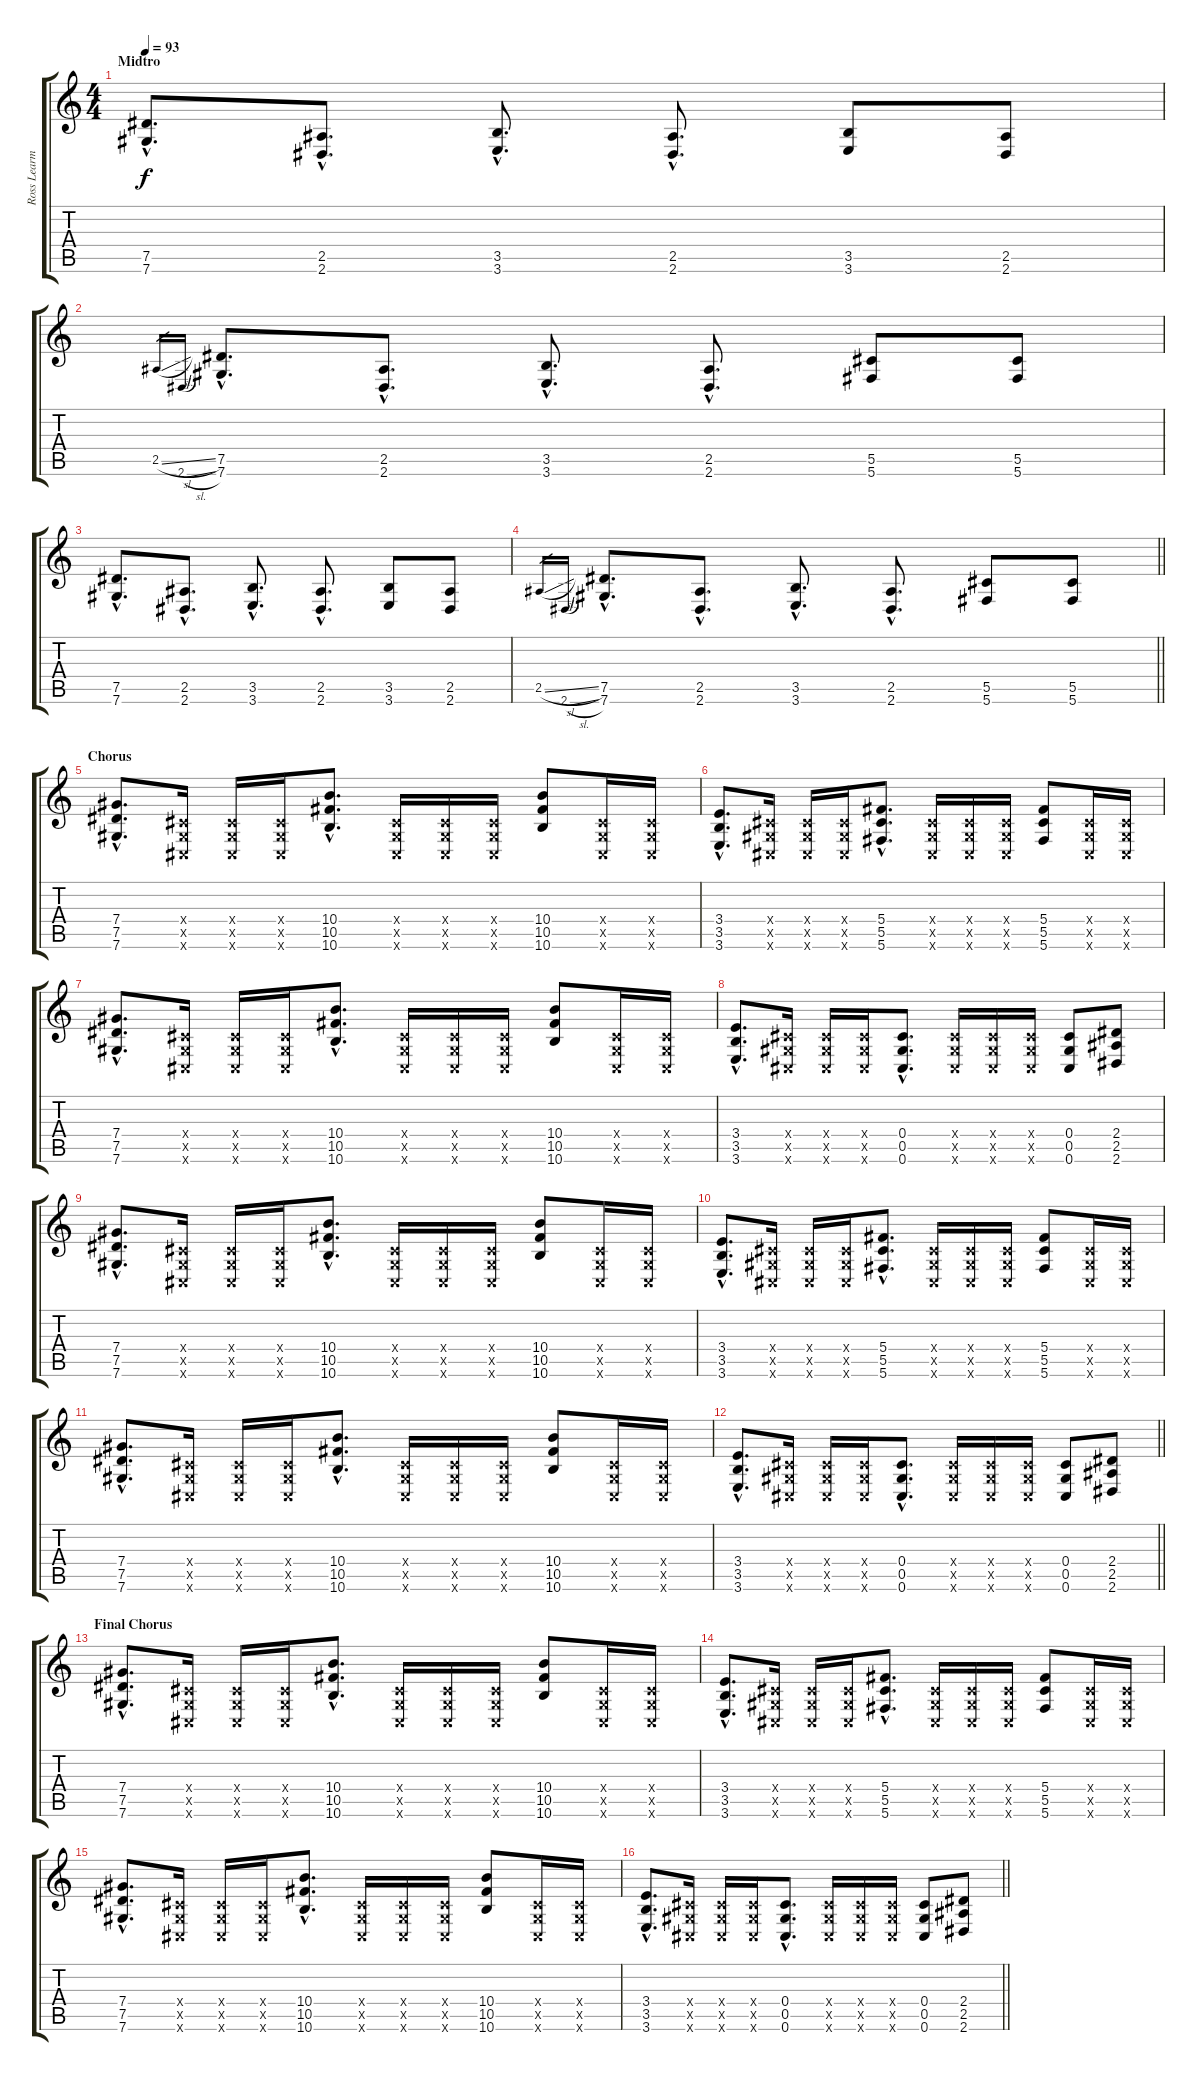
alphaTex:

\track ("Ross Learmonth (Rhythm Guitar)" "Ross Learm") {instrument acousticguitarsteel}
\staff {score tabs}
\tuning (Eb4 Bb3 Gb3 Db3 Ab2 Db2) {hide}
\ts (4 4)
\section ("" "Midtro")
\tempo 93
\clef g2
\ks c
(7.5{hac} 7.6{hac}).8{d dy f} (2.5{hac} 2.6{hac}).8{d} (3.5{hac} 3.6{hac}).8{d} (2.5{hac} 2.6{hac}).8{d} (3.5 3.6).8 (2.5 2.6).8 |
2.5{sl}.16{gr} 2.6{sl}.16{gr} (7.5{hac} 7.6{hac}).8{d} (2.5{hac} 2.6{hac}).8{d} (3.5{hac} 3.6{hac}).8{d} (2.5{hac} 2.6{hac}).8{d} (5.5 5.6).8 (5.5 5.6).8 |
(7.5{hac} 7.6{hac}).8{d} (2.5{hac} 2.6{hac}).8{d} (3.5{hac} 3.6{hac}).8{d} (2.5{hac} 2.6{hac}).8{d} (3.5 3.6).8 (2.5 2.6).8 |
\barLineRight lightlight
2.5{sl}.16{gr} 2.6{sl}.16{gr} (7.5{hac} 7.6{hac}).8{d} (2.5{hac} 2.6{hac}).8{d} (3.5{hac} 3.6{hac}).8{d} (2.5{hac} 2.6{hac}).8{d} (5.5 5.6).8 (5.5 5.6).8 |
\section ("" "Chorus")
(7.4{hac} 7.5{hac} 7.6{hac}).8{d} (0.4{x} 0.5{x} 0.6{x}).16 (0.4{x} 0.5{x} 0.6{x}).16 (0.4{x} 0.5{x} 0.6{x}).16 (10.4{hac} 10.5{hac} 10.6{hac}).8{d} (0.4{x} 0.5{x} 0.6{x}).16 (0.4{x} 0.5{x} 0.6{x}).16 (0.4{x} 0.5{x} 0.6{x}).16 (10.4 10.5 10.6).8 (0.4{x} 0.5{x} 0.6{x}).16 (0.4{x} 0.5{x} 0.6{x}).16 |
(3.4{hac} 3.5{hac} 3.6{hac}).8{d} (0.4{x} 0.5{x} 0.6{x}).16 (0.4{x} 0.5{x} 0.6{x}).16 (0.4{x} 0.5{x} 0.6{x}).16 (5.4{hac} 5.5{hac} 5.6{hac}).8{d} (0.4{x} 0.5{x} 0.6{x}).16 (0.4{x} 0.5{x} 0.6{x}).16 (0.4{x} 0.5{x} 0.6{x}).16 (5.4 5.5 5.6).8 (0.4{x} 0.5{x} 0.6{x}).16 (0.4{x} 0.5{x} 0.6{x}).16 |
(7.4{hac} 7.5{hac} 7.6{hac}).8{d} (0.4{x} 0.5{x} 0.6{x}).16 (0.4{x} 0.5{x} 0.6{x}).16 (0.4{x} 0.5{x} 0.6{x}).16 (10.4{hac} 10.5{hac} 10.6{hac}).8{d} (0.4{x} 0.5{x} 0.6{x}).16 (0.4{x} 0.5{x} 0.6{x}).16 (0.4{x} 0.5{x} 0.6{x}).16 (10.4 10.5 10.6).8 (0.4{x} 0.5{x} 0.6{x}).16 (0.4{x} 0.5{x} 0.6{x}).16 |
(3.4{hac} 3.5{hac} 3.6{hac}).8{d} (0.4{x} 0.5{x} 0.6{x}).16 (0.4{x} 0.5{x} 0.6{x}).16 (0.4{x} 0.5{x} 0.6{x}).16 (0.4{hac} 0.5{hac} 0.6{hac}).8{d} (0.4{x} 0.5{x} 0.6{x}).16 (0.4{x} 0.5{x} 0.6{x}).16 (0.4{x} 0.5{x} 0.6{x}).16 (0.4 0.5 0.6).8 (2.4 2.5 2.6).8 |
(7.4{hac} 7.5{hac} 7.6{hac}).8{d} (0.4{x} 0.5{x} 0.6{x}).16 (0.4{x} 0.5{x} 0.6{x}).16 (0.4{x} 0.5{x} 0.6{x}).16 (10.4{hac} 10.5{hac} 10.6{hac}).8{d} (0.4{x} 0.5{x} 0.6{x}).16 (0.4{x} 0.5{x} 0.6{x}).16 (0.4{x} 0.5{x} 0.6{x}).16 (10.4 10.5 10.6).8 (0.4{x} 0.5{x} 0.6{x}).16 (0.4{x} 0.5{x} 0.6{x}).16 |
(3.4{hac} 3.5{hac} 3.6{hac}).8{d} (0.4{x} 0.5{x} 0.6{x}).16 (0.4{x} 0.5{x} 0.6{x}).16 (0.4{x} 0.5{x} 0.6{x}).16 (5.4{hac} 5.5{hac} 5.6{hac}).8{d} (0.4{x} 0.5{x} 0.6{x}).16 (0.4{x} 0.5{x} 0.6{x}).16 (0.4{x} 0.5{x} 0.6{x}).16 (5.4 5.5 5.6).8 (0.4{x} 0.5{x} 0.6{x}).16 (0.4{x} 0.5{x} 0.6{x}).16 |
(7.4{hac} 7.5{hac} 7.6{hac}).8{d} (0.4{x} 0.5{x} 0.6{x}).16 (0.4{x} 0.5{x} 0.6{x}).16 (0.4{x} 0.5{x} 0.6{x}).16 (10.4{hac} 10.5{hac} 10.6{hac}).8{d} (0.4{x} 0.5{x} 0.6{x}).16 (0.4{x} 0.5{x} 0.6{x}).16 (0.4{x} 0.5{x} 0.6{x}).16 (10.4 10.5 10.6).8 (0.4{x} 0.5{x} 0.6{x}).16 (0.4{x} 0.5{x} 0.6{x}).16 |
\barLineRight lightlight
(3.4{hac} 3.5{hac} 3.6{hac}).8{d} (0.4{x} 0.5{x} 0.6{x}).16 (0.4{x} 0.5{x} 0.6{x}).16 (0.4{x} 0.5{x} 0.6{x}).16 (0.4{hac} 0.5{hac} 0.6{hac}).8{d} (0.4{x} 0.5{x} 0.6{x}).16 (0.4{x} 0.5{x} 0.6{x}).16 (0.4{x} 0.5{x} 0.6{x}).16 (0.4 0.5 0.6).8 (2.4 2.5 2.6).8 |
\section ("" "Final Chorus")
(7.4{hac} 7.5{hac} 7.6{hac}).8{d} (0.4{x} 0.5{x} 0.6{x}).16 (0.4{x} 0.5{x} 0.6{x}).16 (0.4{x} 0.5{x} 0.6{x}).16 (10.4{hac} 10.5{hac} 10.6{hac}).8{d} (0.4{x} 0.5{x} 0.6{x}).16 (0.4{x} 0.5{x} 0.6{x}).16 (0.4{x} 0.5{x} 0.6{x}).16 (10.4 10.5 10.6).8 (0.4{x} 0.5{x} 0.6{x}).16 (0.4{x} 0.5{x} 0.6{x}).16 |
(3.4{hac} 3.5{hac} 3.6{hac}).8{d} (0.4{x} 0.5{x} 0.6{x}).16 (0.4{x} 0.5{x} 0.6{x}).16 (0.4{x} 0.5{x} 0.6{x}).16 (5.4{hac} 5.5{hac} 5.6{hac}).8{d} (0.4{x} 0.5{x} 0.6{x}).16 (0.4{x} 0.5{x} 0.6{x}).16 (0.4{x} 0.5{x} 0.6{x}).16 (5.4 5.5 5.6).8 (0.4{x} 0.5{x} 0.6{x}).16 (0.4{x} 0.5{x} 0.6{x}).16 |
(7.4{hac} 7.5{hac} 7.6{hac}).8{d} (0.4{x} 0.5{x} 0.6{x}).16 (0.4{x} 0.5{x} 0.6{x}).16 (0.4{x} 0.5{x} 0.6{x}).16 (10.4{hac} 10.5{hac} 10.6{hac}).8{d} (0.4{x} 0.5{x} 0.6{x}).16 (0.4{x} 0.5{x} 0.6{x}).16 (0.4{x} 0.5{x} 0.6{x}).16 (10.4 10.5 10.6).8 (0.4{x} 0.5{x} 0.6{x}).16 (0.4{x} 0.5{x} 0.6{x}).16 |
\barLineRight lightlight
(3.4{hac} 3.5{hac} 3.6{hac}).8{d} (0.4{x} 0.5{x} 0.6{x}).16 (0.4{x} 0.5{x} 0.6{x}).16 (0.4{x} 0.5{x} 0.6{x}).16 (0.4{hac} 0.5{hac} 0.6{hac}).8{d} (0.4{x} 0.5{x} 0.6{x}).16 (0.4{x} 0.5{x} 0.6{x}).16 (0.4{x} 0.5{x} 0.6{x}).16 (0.4 0.5 0.6).8 (2.4 2.5 2.6).8
